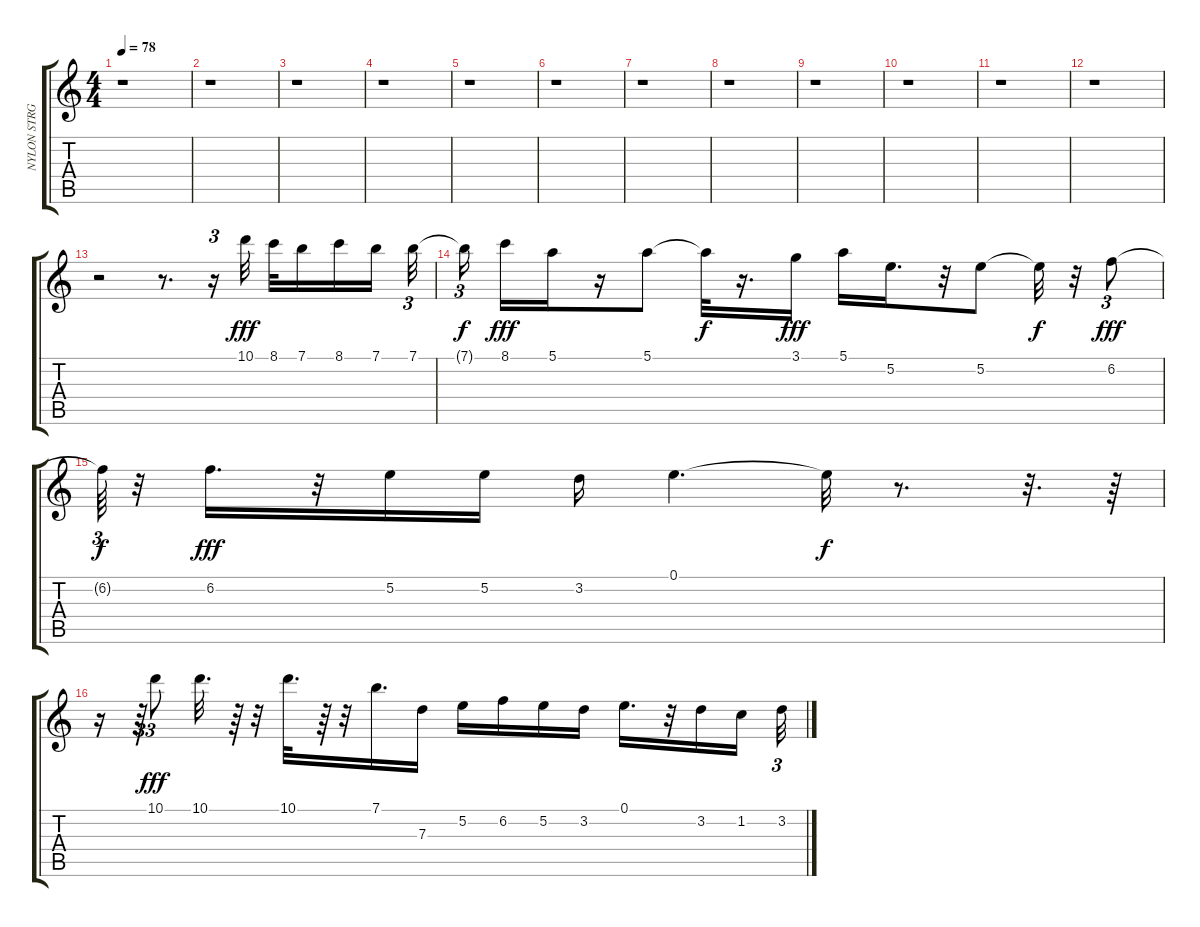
\track ("NYLON STRG." "NYLON STRG") {instrument acousticguitarnylon}
\staff {score tabs}
\tuning (E4 B3 G3 D3 A2 E2) {hide}
\ts (4 4)
\tempo 78
\clef g2
\ks c
r.1{dy f} |
r.1 |
r.1 |
r.1 |
r.1 |
r.1 |
r.1 |
r.1 |
r.1 |
r.1 |
r.1 |
r.1 |
r.2 r.8{d} r.16{tu (3 2)} 10.1.32{dy fff} 8.1.32 7.1.16 8.1.16 7.1.16{beam splitsecondary} 7.1.32{tu (3 2)} |
7.1{t}.16{tu (3 2) dy f beam splitsecondary} 8.1.16{dy fff} 5.1.16 r.16 5.1.8 5.1{t}.32{dy f} r.16{d} 3.1.16{dy fff} 5.1.16 5.2.16{d} r.32 5.2.8 5.2{t}.32{dy f} r.32 6.2.8{tu (3 2) dy fff} |
6.2{t}.64{tu (3 2) dy f} r.32 6.2.16{d dy fff} r.32 5.2.16 5.2.16 3.2.16 0.1.4{d} 0.1{t}.32{dy f} r.8{d} r.32{d} r.64 |
r.16 r.64{tu (3 2)} 10.1.8{tu (3 2) dy fff} 10.1.32{d} r.64 r.32 10.1.32{d} r.64 r.32 7.1.16{d} 7.3.16 5.2.16 6.2.16 5.2.16 3.2.16 0.1.16{d} r.32 3.2.16 1.2.16 3.2.32{tu (3 2)}
